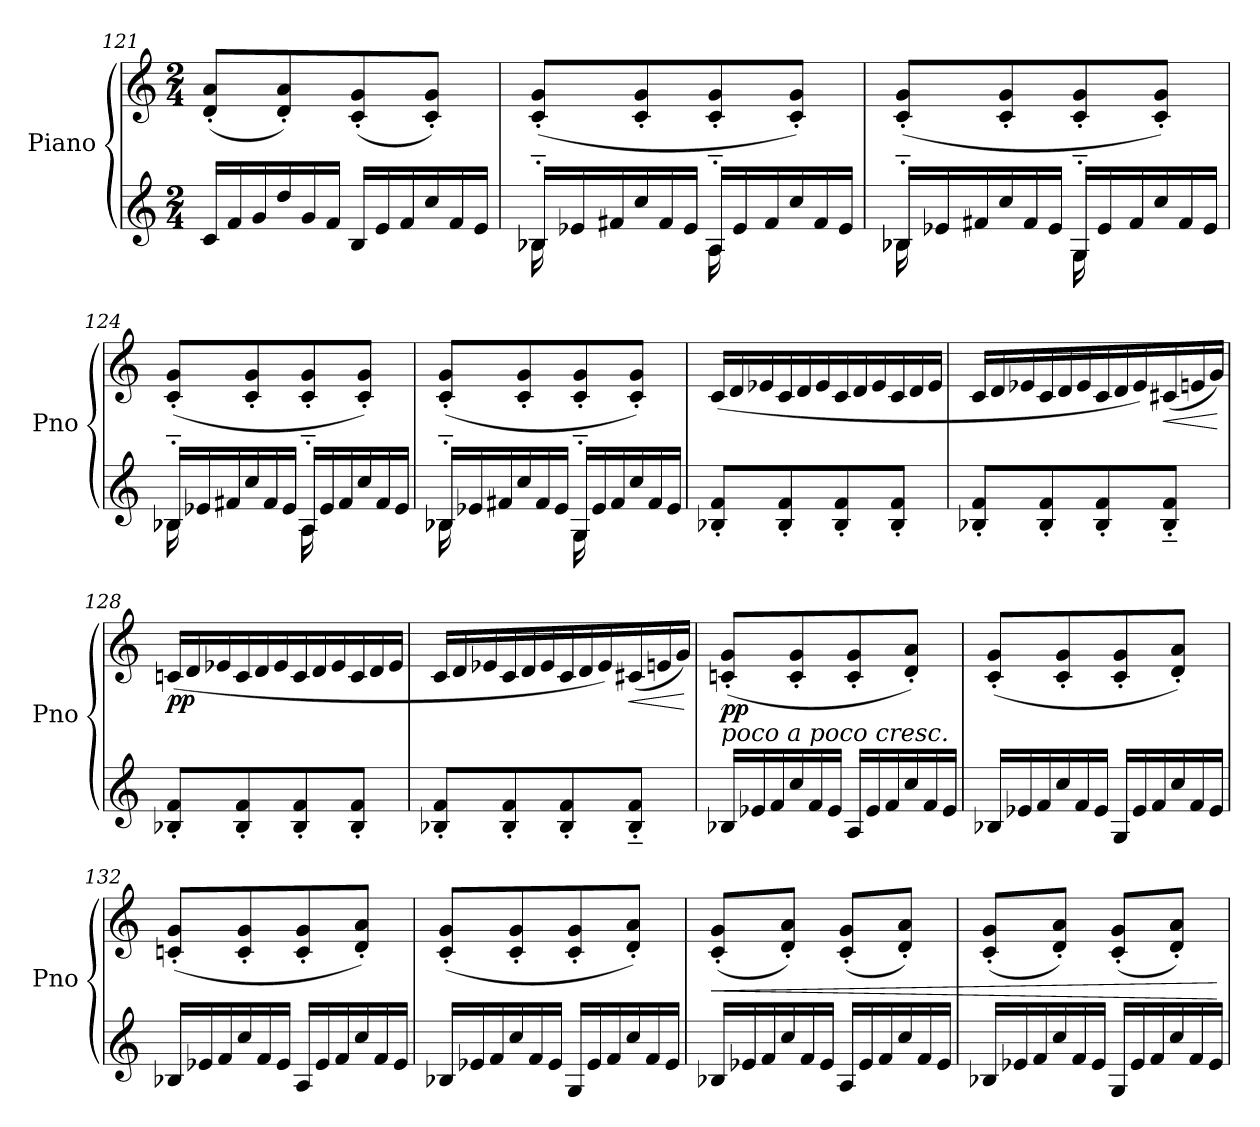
**kern	**kern	**dynam
*part1	*part1	*part1
*staff2	*staff1	*staff1/2
*I"Piano	*	*
*I'Pno	*	*
!!LO:LB:g=z
*clefG2	*clefG2	*
*k[]	*k[]	*
*M2/4	*M2/4	*
*Xtuplet	*	*
=121	=121	=121
24c/LL	(<8d/' 8a/'L	.
24f/	.	.
24g/	.	.
24dd/	8d/' 8a/')	.
24g/	.	.
24f/JJ	.	.
24B/LL	(<8c/' 8g/'	.
24e/	.	.
24f/	.	.
24cc/	8c/' 8g/'J)	.
24f/	.	.
24e/JJ	.	.
=122	=122	=122
*^	*	*
24B-X'<~</LL	16B-\	(<8c/' 8g/'L	.
24e-X/	.	.	.
.	8.ryy	.	.
24f#X/	.	.	.
24cc/	.	8c/' 8g/'	.
24f#/	.	.	.
24e-/JJ	.	.	.
24A'<~</LL	16A\	8c/' 8g/'	.
24e-/	.	.	.
.	8.ryy	.	.
24f#/	.	.	.
24cc/	.	8c/' 8g/'J)	.
24f#/	.	.	.
24e-/JJ	.	.	.
=123	=123	=123	=123
24B-X'<~</LL	16B-\	(<8c/' 8g/'L	.
24e-X/	.	.	.
.	8.ryy	.	.
24f#X/	.	.	.
24cc/	.	8c/' 8g/'	.
24f#/	.	.	.
24e-/JJ	.	.	.
24G'<~</LL	16G\	8c/' 8g/'	.
24e-/	.	.	.
.	8.ryy	.	.
24f#/	.	.	.
24cc/	.	8c/' 8g/'J)	.
24f#/	.	.	.
24e-/JJ	.	.	.
!!LO:LB:g=z
=124	=124	=124	=124
24B-X'<~</LL	16B-\	(<8c/' 8g/'L	.
24e-X/	.	.	.
.	8.ryy	.	.
24f#X/	.	.	.
24cc/	.	8c/' 8g/'	.
24f#/	.	.	.
24e-/JJ	.	.	.
24A'<~</LL	16A\	8c/' 8g/'	.
24e-/	.	.	.
.	8.ryy	.	.
24f#/	.	.	.
24cc/	.	8c/' 8g/'J)	.
24f#/	.	.	.
24e-/JJ	.	.	.
=125	=125	=125	=125
24B-X'<~</LL	16B-\	(<8c/' 8g/'L	.
24e-X/	.	.	.
.	8.ryy	.	.
24f#X/	.	.	.
24cc/	.	8c/' 8g/'	.
24f#/	.	.	.
24e-/JJ	.	.	.
24G'<~</LL	16G\	8c/' 8g/'	.
24e-/	.	.	.
.	8.ryy	.	.
24f#/	.	.	.
24cc/	.	8c/' 8g/'J)	.
24f#/	.	.	.
24e-/JJ	.	.	.
*v	*v	*	*
=126	=126	=126
*	*Xtuplet	*
8B-X/' 8f/'L	(<24c/LL	.
.	24d/	.
.	24e-X/	.
8B-/' 8f/'	24c/	.
.	24d/	.
.	24e-/	.
8B-/' 8f/'	24c/	.
.	24d/	.
.	24e-/	.
8B-/' 8f/'J	24c/	.
.	24d/	.
.	24e-/JJ	.
!!LO:LB:g=z
=127	=127	=127
8B-X/' 8f/'L	24c/LL	.
.	24d/	.
.	24e-X/	.
8B-/' 8f/'	24c/	.
.	24d/	.
.	24e-/	.
8B-/' 8f/'	24c/	.
.	24d/	.
.	24e-/)	.
!	!	!LO:HP:b
8B-/'~ 8f/'~J	(<24c#X/	<
.	24en/	.
.	24g/JJ)	.
.	.	[
=128	=128	=128
!	!	!LO:DY:b
8B-X/' 8f/'L	(<24cn/LL	pp
.	24d/	.
.	24e-X/	.
8B-/' 8f/'	24c/	.
.	24d/	.
.	24e-/	.
8B-/' 8f/'	24c/	.
.	24d/	.
.	24e-/	.
8B-/' 8f/'J	24c/	.
.	24d/	.
.	24e-/JJ	.
=129	=129	=129
8B-X/' 8f/'L	24c/LL	.
.	24d/	.
.	24e-X/	.
8B-/' 8f/'	24c/	.
.	24d/	.
.	24e-/	.
8B-/' 8f/'	24c/	.
.	24d/	.
.	24e-/)	.
!	!	!LO:HP:b
8B-/'~ 8f/'~J	(<24c#X/	<
.	24en/	.
.	24g/JJ)	.
.	.	[
!!LO:PB:g=z
=130	=130	=130
!	!LO:TX:b:i:t=poco a poco cresc.	!
!	!	!LO:DY:b
24B-X/LL	(<8cn/' 8g/'L	pp
24e-X/	.	.
24f/	.	.
24cc/	8c/' 8g/'	.
24f/	.	.
24e-/JJ	.	.
24A/LL	8c/' 8g/'	.
24e-/	.	.
24f/	.	.
24cc/	8d/' 8a/'J)	.
24f/	.	.
24e-/JJ	.	.
=131	=131	=131
24B-X/LL	(<8c/' 8g/'L	.
24e-X/	.	.
24f/	.	.
24cc/	8c/' 8g/'	.
24f/	.	.
24e-/JJ	.	.
24G/LL	8c/' 8g/'	.
24e-/	.	.
24f/	.	.
24cc/	8d/' 8a/'J)	.
24f/	.	.
24e-/JJ	.	.
=132	=132	=132
24B-X/LL	(<8cn/' 8g/'L	.
24e-X/	.	.
24f/	.	.
24cc/	8c/' 8g/'	.
24f/	.	.
24e-/JJ	.	.
24A/LL	8c/' 8g/'	.
24e-/	.	.
24f/	.	.
24cc/	8d/' 8a/'J)	.
24f/	.	.
24e-/JJ	.	.
!!LO:LB:g=z
=133	=133	=133
24B-X/LL	(<8c/' 8g/'L	.
24e-X/	.	.
24f/	.	.
24cc/	8c/' 8g/'	.
24f/	.	.
24e-/JJ	.	.
24G/LL	8c/' 8g/'	.
24e-/	.	.
24f/	.	.
24cc/	8d/' 8a/'J)	.
24f/	.	.
24e-/JJ	.	.
=134	=134	=134
!	!	!LO:HP:b
24B-X/LL	(<8c/' 8g/'L	<
24e-X/	.	.
24f/	.	.
24cc/	8d/' 8a/'J)	.
24f/	.	.
24e-/JJ	.	.
24A/LL	(<8c/' 8g/'L	.
24e-/	.	.
24f/	.	.
24cc/	8d/' 8a/'J)	.
24f/	.	.
24e-/JJ	.	.
=135	=135	=135
24B-X/LL	(<8c/' 8g/'L	.
24e-X/	.	.
24f/	.	.
24cc/	8d/' 8a/'J)	.
24f/	.	.
24e-/JJ	.	.
24G/LL	(<8c/' 8g/'L	.
24e-/	.	.
24f/	.	.
24cc/	8d/' 8a/'J)	.
24f/	.	.
24e-/JJ	.	.
.	.	[
=	=	=
*-	*-	*-
